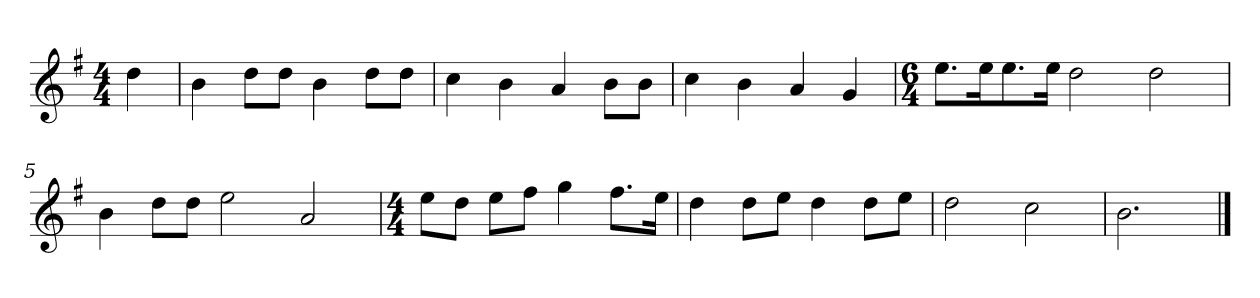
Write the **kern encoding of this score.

**kern
*part1
*staff1
*k[f#]
*M4/4
*MM120
=
4dd
=1
4b
8ddL
8ddJ
4b
8ddL
8ddJ
=2
4cc
4b
4a
8bL
8bJ
=3
4cc
4b
4a
4g
=4
*M6/4
8.eeL
16eeK
8.ee
16eeJk
2dd
2dd
=5
4b
8ddL
8ddJ
2ee
2a
=6
*M4/4
8eeL
8ddJ
8eeL
8ff#J
4gg
8.ff#L
16eeJk
=7
4dd
8ddL
8eeJ
4dd
8ddL
8eeJ
=8
2dd
2cc
=9
2.b
==
*-
